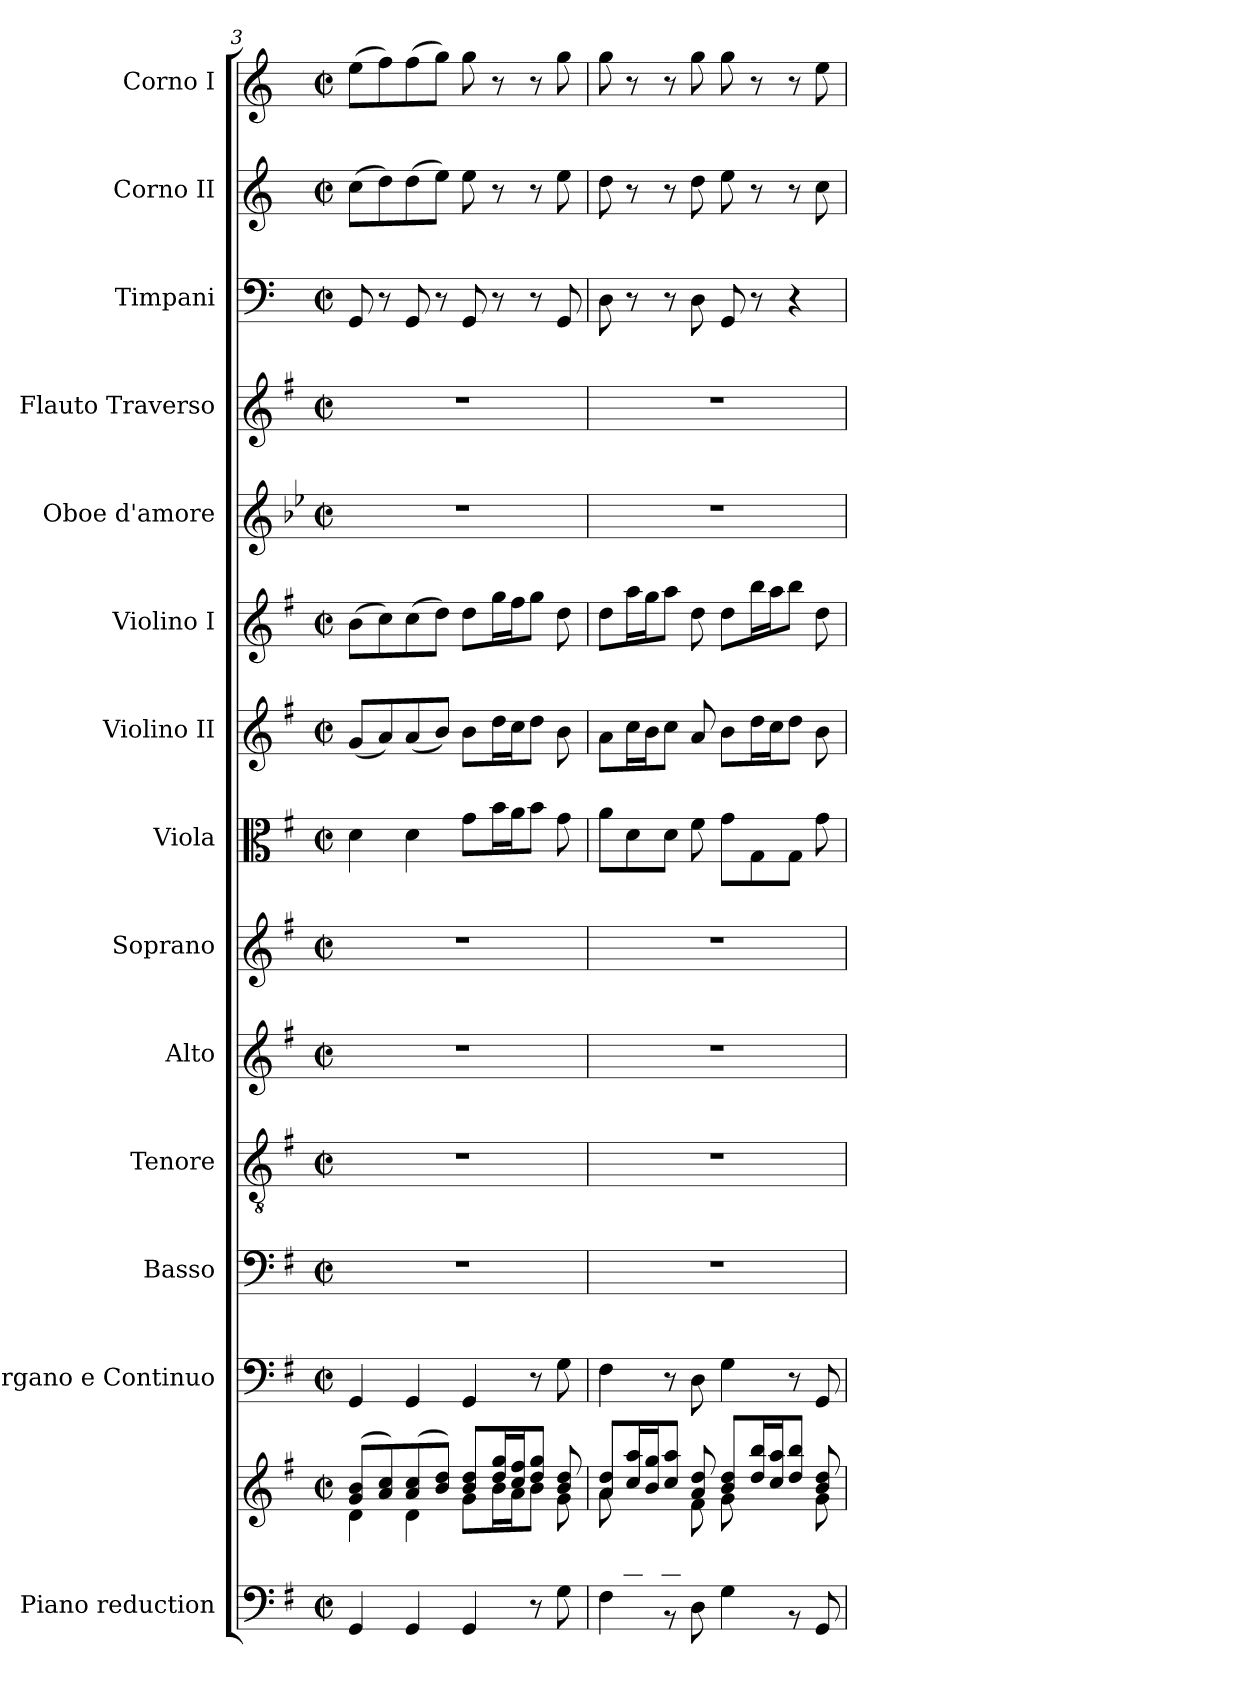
**kern	**kern	**kern	**kern	**kern	**kern	**kern	**kern	**kern	**kern	**kern	**kern	**kern	**kern	**kern
*part14	*part14	*part13	*part12	*part11	*part10	*part9	*part8	*part7	*part6	*part5	*part4	*part3	*part2	*part1
*staff15	*staff14	*staff13	*staff12	*staff11	*staff10	*staff9	*staff8	*staff7	*staff6	*staff5	*staff4	*staff3	*staff2	*staff1
*I"Piano reduction	*	*I"Organo e Continuo	*I"Basso	*I"Tenore	*I"Alto	*I"Soprano	*I"Viola	*I"Violino II	*I"Violino I	*I"Oboe d'amore	*I"Flauto Traverso	*I"Timpani	*I"Corno II	*I"Corno I
*I'Pno	*	*	*	*	*	*	*	*	*	*I'Ob	*I'Fl	*I'Timp	*	*
*clefF4	*clefG2	*clefF4	*clefF4	*clefGv2	*clefG2	*clefG2	*clefC3	*clefG2	*clefG2	*clefG2	*clefG2	*clefF4	*clefG2	*clefG2
*	*	*	*	*	*	*	*	*	*	*ITrd2c3	*	*	*ITrd3c5	*ITrd3c5
*k[f#]	*k[f#]	*k[f#]	*k[f#]	*k[f#]	*k[f#]	*k[f#]	*k[f#]	*k[f#]	*k[f#]	*k[f#]	*k[f#]	*k[]	*k[f#]	*k[f#]
*M2/2	*M2/2	*M2/2	*M2/2	*M2/2	*M2/2	*M2/2	*M2/2	*M2/2	*M2/2	*M2/2	*M2/2	*M2/2	*M2/2	*M2/2
*met(c|)	*met(c|)	*met(c|)	*met(c|)	*met(c|)	*met(c|)	*met(c|)	*met(c|)	*met(c|)	*met(c|)	*met(c|)	*met(c|)	*met(c|)	*met(c|)	*met(c|)
=3	=3	=3	=3	=3	=3	=3	=3	=3	=3	=3	=3	=3	=3	=3
*	*^	*	*	*	*	*	*	*	*	*	*	*	*	*
4GG/	(8g/ 8b/L	4d\	4GG/	1r	1r	1r	1r	4d\	(8g/L	(8b\L	1r	1r	8GG/	(8g\L	(8b\L
.	8a/ 8cc/)	.	.	.	.	.	.	.	8a/)	8cc\)	.	.	8r	8a\)	8cc\)
4GG/	(8a/ 8cc/	4d\	4GG/	.	.	.	.	4d\	(8a/	(8cc\	.	.	8GG/	(8a\	(8cc\
.	8b/ 8dd/J)	.	.	.	.	.	.	.	8b/J)	8dd\J)	.	.	8r	8b\J)	8dd\J)
4GG/	8b/ 8dd/L	8g\L	4GG/	.	.	.	.	8g\L	8b\L	8dd\L	.	.	8GG/	8b\	8dd\
.	16dd/ 16gg/L	16b\L	.	.	.	.	.	16b\L	16dd\L	16gg\L	.	.	8r	8r	8r
.	16cc/ 16ff#/J	16a\J	.	.	.	.	.	16a\J	16cc\J	16ff#\J	.	.	.	.	.
8r	8dd/ 8gg/J	8b\J	8r	.	.	.	.	8b\J	8dd\J	8gg\J	.	.	8r	8r	8r
8G\	8b/ 8dd/	8g\	8G\	.	.	.	.	8g\	8b\	8dd\	.	.	8GG/	8b\	8dd\
=4	=4	=4	=4	=4	=4	=4	=4	=4	=4	=4	=4	=4	=4	=4	=4
*^	*	*	*	*	*	*	*	*	*	*	*	*	*	*	*
8ryy	4F#\	8a/ 8dd/L	8a\L	4F#\	1r	1r	1r	1r	8a\L	8a\L	8dd\L	1r	1r	8D\	8a\	8dd\
8d/	.	16cc/ 16aa/L	4ryy	.	.	.	.	.	8d\	16cc\L	16aa\L	.	.	8r	8r	8r
.	.	16b/ 16gg/J	.	.	.	.	.	.	.	16b\J	16gg\J	.	.	.	.	.
8d/J	8r	8cc/ 8aa/J	.	8r	.	.	.	.	8d\J	8cc\J	8aa\J	.	.	8r	8r	8r
4ryy	8D\	8a/ 8dd/	8f#\	8D\	.	.	.	.	8f#\	8a/	8dd\	.	.	8D\	8a\	8dd\
.	4G\	8b/ 8dd/L	8g\L	4G\	.	.	.	.	8g\L	8b\L	8dd\L	.	.	8GG/	8b\	8dd\
8G/	.	16dd/ 16bb/L	4ryy	.	.	.	.	.	8G\	16dd\L	16bb\L	.	.	8r	8r	8r
.	.	16cc/ 16aa/J	.	.	.	.	.	.	.	16cc\J	16aa\J	.	.	.	.	.
8G/J	8r	8dd/ 8bb/J	.	8r	.	.	.	.	8G\J	8dd\J	8bb\J	.	.	4r	8r	8r
8ryy	8GG/	8b/ 8dd/	8g\	8GG/	.	.	.	.	8g\	8b\	8dd\	.	.	.	8g\	8b\
*v	*v	*	*	*	*	*	*	*	*	*	*	*	*	*	*	*
*	*v	*v	*	*	*	*	*	*	*	*	*	*	*	*	*
=	=	=	=	=	=	=	=	=	=	=	=	=	=	=
*-	*-	*-	*-	*-	*-	*-	*-	*-	*-	*-	*-	*-	*-	*-
